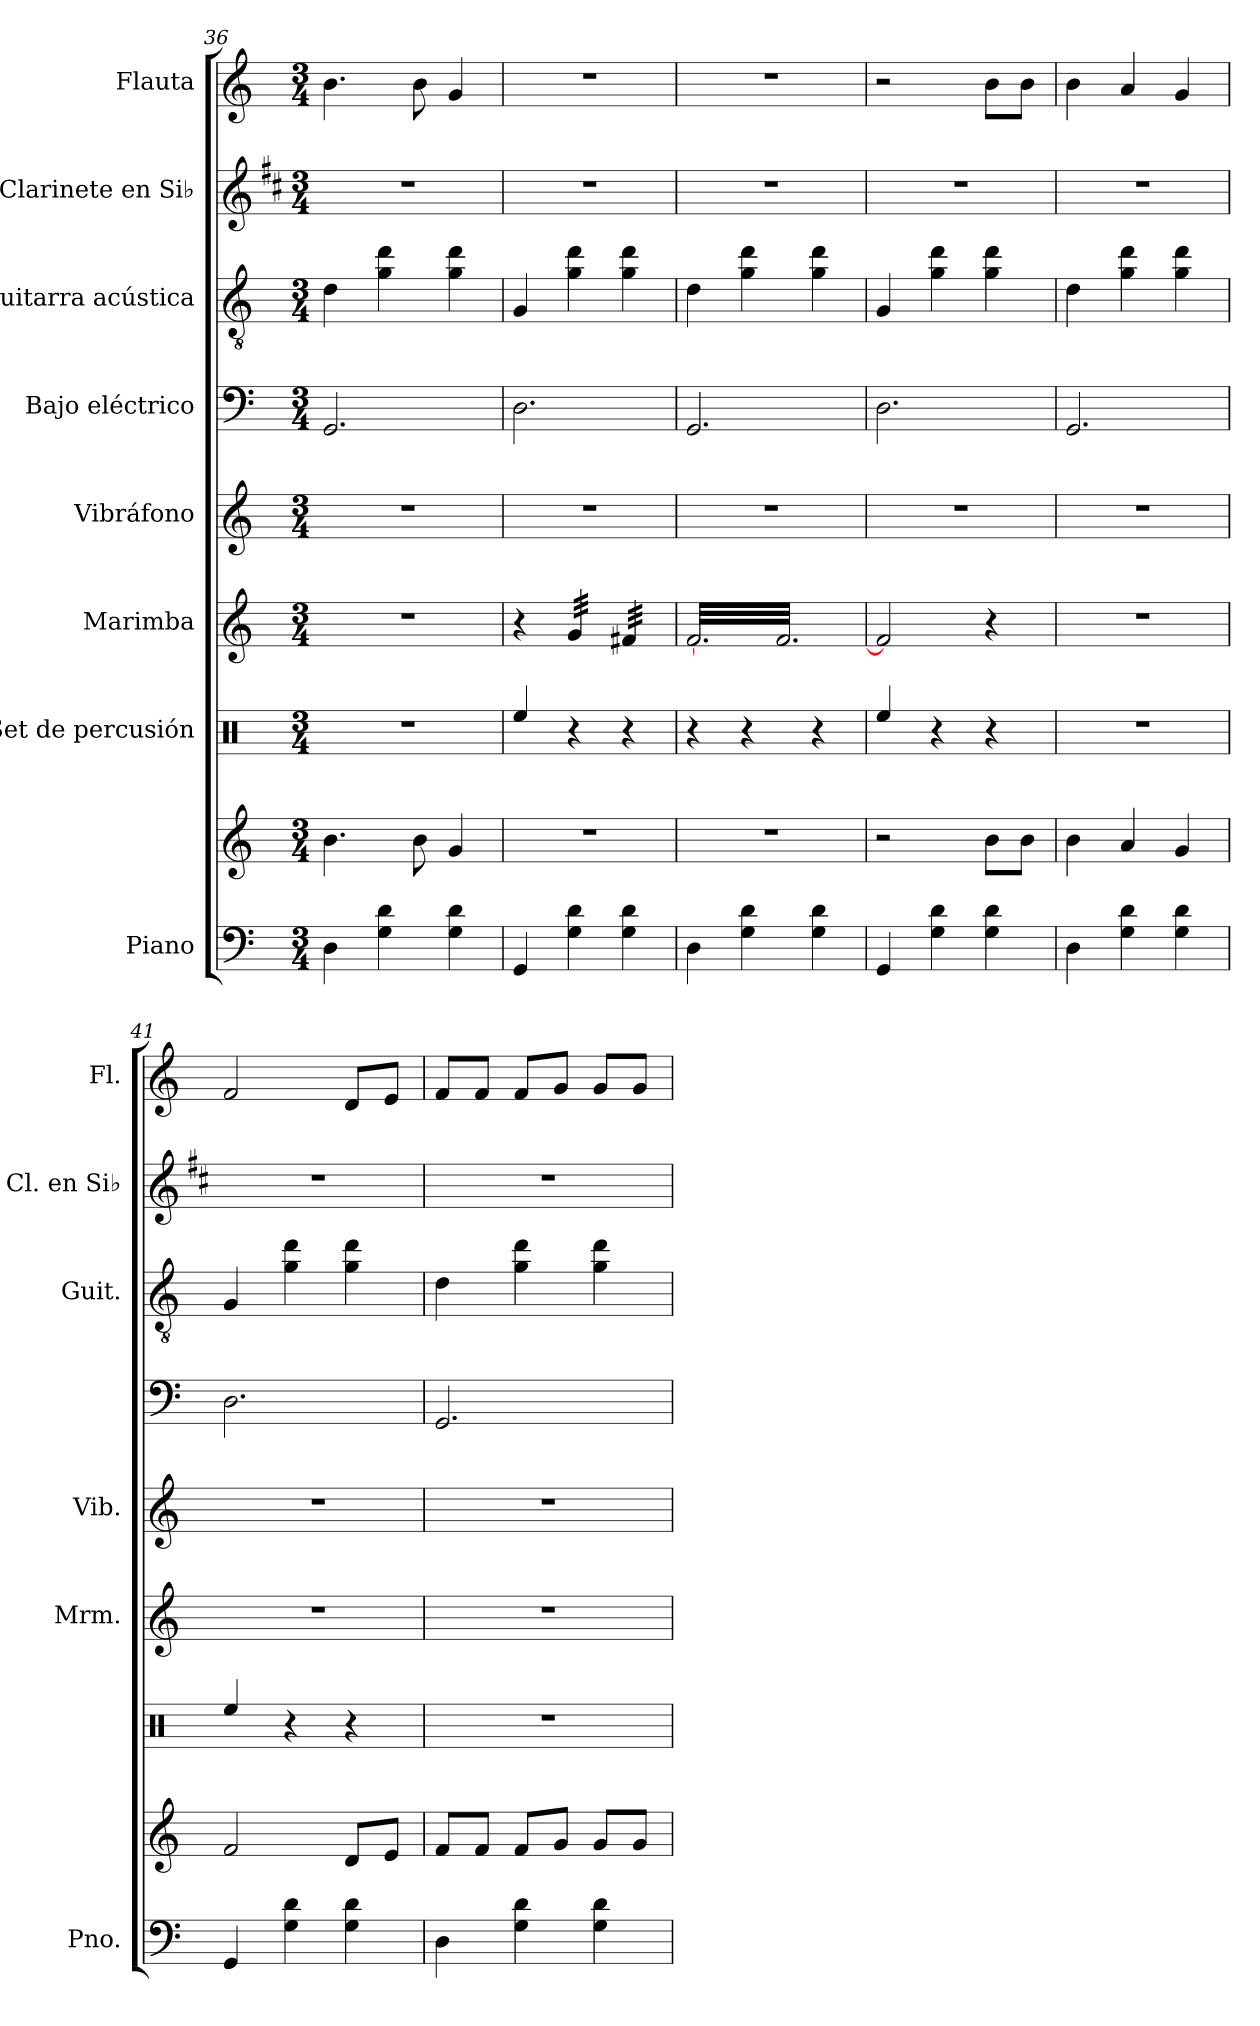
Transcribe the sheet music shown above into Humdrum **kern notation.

**kern	**kern	**kern	**kern	**kern	**kern	**kern	**kern	**kern
*part8	*part8	*part7	*part6	*part5	*part4	*part3	*part2	*part1
*staff9	*staff8	*staff7	*staff6	*staff5	*staff4	*staff3	*staff2	*staff1
*I"Piano	*	*I"Set de percusión	*I"Marimba	*I"Vibráfono	*I"Bajo eléctrico	*I"Guitarra acústica	*I"Clarinete en Si♭	*I"Flauta
*I'Pno.	*	*	*I'Mrm.	*I'Vib.	*	*I'Guit.	*I'Cl. en Si♭	*I'Fl.
*clefF4	*clefG2	*clefX	*clefG2	*clefG2	*clefF4	*clefGv2	*clefG2	*clefG2
*	*	*	*	*	*ITrd7c12	*	*ITrd1c2	*
*k[]	*k[]	*k[]	*k[]	*k[]	*k[]	*k[]	*k[]	*k[]
*M3/4	*M3/4	*M3/4	*M3/4	*M3/4	*M3/4	*M3/4	*M3/4	*M3/4
=36	=36	=36	=36	=36	=36	=36	=36	=36
4D\	4.b\	2.r	2.r	2.r	2.GGG/	4d\	2.r	4.b\
4G\ 4d\	.	.	.	.	.	4g\ 4dd\	.	.
.	8b\	.	.	.	.	.	.	8b\
4G\ 4d\	4g/	.	.	.	.	4g\ 4dd\	.	4g/
=37	=37	=37	=37	=37	=37	=37	=37	=37
4GG/	2.r	4Ree/	4r	2.r	2.DD\	4G/	2.r	2.r
*	*	*	*tremolo	*	*	*	*	*
4G\ 4d\	.	4r	32g/LLL	.	.	4g\ 4dd\	.	.
.	.	.	32g/	.	.	.	.	.
.	.	.	32g/	.	.	.	.	.
.	.	.	32g/	.	.	.	.	.
.	.	.	32g/	.	.	.	.	.
.	.	.	32g/	.	.	.	.	.
.	.	.	32g/	.	.	.	.	.
.	.	.	32g/JJJ	.	.	.	.	.
4G\ 4d\	.	4r	32f#X/LLL	.	.	4g\ 4dd\	.	.
.	.	.	32f#X/	.	.	.	.	.
.	.	.	32f#X/	.	.	.	.	.
.	.	.	32f#X/	.	.	.	.	.
.	.	.	32f#X/	.	.	.	.	.
.	.	.	32f#X/	.	.	.	.	.
.	.	.	32f#X/	.	.	.	.	.
.	.	.	32f#X/JJJ	.	.	.	.	.
=38	=38	=38	=38	=38	=38	=38	=38	=38
4D\	2.r	4r	[32f/LLL	2.r	2.GGG/	4d\	2.r	2.r
.	.	.	32f/	.	.	.	.	.
.	.	.	32f/	.	.	.	.	.
.	.	.	32f/	.	.	.	.	.
.	.	.	32f/	.	.	.	.	.
.	.	.	32f/	.	.	.	.	.
.	.	.	32f/	.	.	.	.	.
.	.	.	32f/	.	.	.	.	.
4G\ 4d\	.	4r	32f/	.	.	4g\ 4dd\	.	.
.	.	.	32f/	.	.	.	.	.
.	.	.	32f/	.	.	.	.	.
.	.	.	32f/	.	.	.	.	.
.	.	.	32f/	.	.	.	.	.
.	.	.	32f/	.	.	.	.	.
.	.	.	32f/	.	.	.	.	.
.	.	.	32f/	.	.	.	.	.
4G\ 4d\	.	4r	32f/	.	.	4g\ 4dd\	.	.
.	.	.	32f/	.	.	.	.	.
.	.	.	32f/	.	.	.	.	.
.	.	.	32f/	.	.	.	.	.
.	.	.	32f/	.	.	.	.	.
.	.	.	32f/	.	.	.	.	.
.	.	.	32f/	.	.	.	.	.
.	.	.	32f/JJJ	.	.	.	.	.
*	*	*	*Xtremolo	*	*	*	*	*
!!LO:PB:g=z
=39	=39	=39	=39	=39	=39	=39	=39	=39
4GG/	2r	4Ree/	2f/]	2.r	2.DD\	4G/	2.r	2r
4G\ 4d\	.	4r	.	.	.	4g\ 4dd\	.	.
4G\ 4d\	8b\L	4r	4r	.	.	4g\ 4dd\	.	8b\L
.	8b\J	.	.	.	.	.	.	8b\J
=40	=40	=40	=40	=40	=40	=40	=40	=40
4D\	4b\	2.r	2.r	2.r	2.GGG/	4d\	2.r	4b\
4G\ 4d\	4a/	.	.	.	.	4g\ 4dd\	.	4a/
4G\ 4d\	4g/	.	.	.	.	4g\ 4dd\	.	4g/
=41	=41	=41	=41	=41	=41	=41	=41	=41
4GG/	2f/	4Ree/	2.r	2.r	2.DD\	4G/	2.r	2f/
4G\ 4d\	.	4r	.	.	.	4g\ 4dd\	.	.
4G\ 4d\	8d/L	4r	.	.	.	4g\ 4dd\	.	8d/L
.	8e/J	.	.	.	.	.	.	8e/J
=42	=42	=42	=42	=42	=42	=42	=42	=42
4D\	8f/L	2.r	2.r	2.r	2.GGG/	4d\	2.r	8f/L
.	8f/J	.	.	.	.	.	.	8f/J
4G\ 4d\	8f/L	.	.	.	.	4g\ 4dd\	.	8f/L
.	8g/J	.	.	.	.	.	.	8g/J
4G\ 4d\	8g/L	.	.	.	.	4g\ 4dd\	.	8g/L
.	8g/J	.	.	.	.	.	.	8g/J
=	=	=	=	=	=	=	=	=
*-	*-	*-	*-	*-	*-	*-	*-	*-
